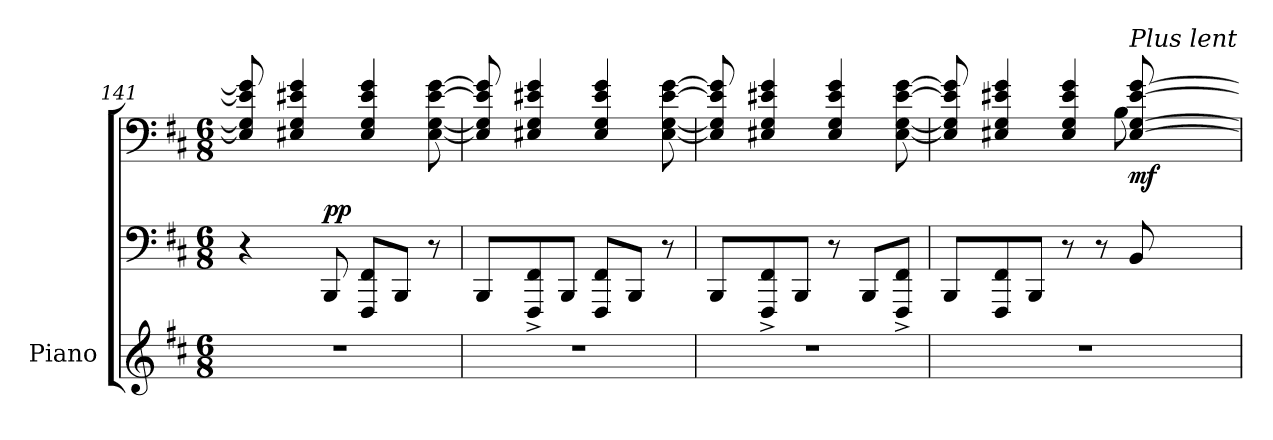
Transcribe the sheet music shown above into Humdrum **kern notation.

**kern	**kern	**kern	**dynam
*part1	*part1	*part1	*part1
*staff3	*staff2	*staff1	*staff1/2/3
*I"Piano	*	*	*
*I'Pno.	*	*	*
!!LO:LB:g=z
*clefG2	*clefF4	*clefF4	*
*k[f#c#]	*k[f#c#]	*k[f#c#]	*
*D:	*D:	*D:	*
*M6/8	*M6/8	*M6/8	*
=141	=141	=141	=141
2.r	4r	8E#/] 8G/] 8e#/] 8g/]	.
.	.	4E#X/ 4G/ 4e#X/ 4g/	.
!	!	!	!LO:DY:a=2
.	8BBB/	.	pp
.	8FFF#/ 8FF#/L	4E#/ 4G/ 4e#/ 4g/	.
.	8BBB/J	.	.
.	8r	[8E#\ [8G\ [8e#\ [8g\	.
=142	=142	=142	=142
2.r	8BBB/L	8E#/] 8G/] 8e#/] 8g/]	.
.	8FFF#/^ 8FF#/^	4E#X/ 4G/ 4e#X/ 4g/	.
.	8BBB/J	.	.
.	8FFF#/ 8FF#/L	4E#/ 4G/ 4e#/ 4g/	.
.	8BBB/J	.	.
.	8r	[8E#\ [8G\ [8e#\ [8g\	.
=143	=143	=143	=143
2.r	8BBB/L	8E#/] 8G/] 8e#/] 8g/]	.
.	8FFF#/^ 8FF#/^	4E#X/ 4G/ 4e#X/ 4g/	.
.	8BBB/J	.	.
.	8r	4E#/ 4G/ 4e#/ 4g/	.
.	8BBB/L	.	.
.	8FFF#/^ 8FF#/^J	[8E#\ [8G\ [8e#\ [8g\	.
=144	=144	=144	=144
*	*	*^	*
2.r	8BBB/L	8E#/] 8G/] 8e#/] 8g/]	8ryy	.
*	*	*v	*v	*
.	8FFF#/ 8FF#/	4E#X/ 4G/ 4e#X/ 4g/	.
.	8BBB/J	.	.
.	8r	4E#/ 4G/ 4e#/ 4g/	.
.	8r	.	.
*	*	*^	*
!	!	!LO:TX:a:i:t=Plus lent	!	!
!	!	!	!	!LO:DY:b
.	8BB/	[8E#/ [8G/ [8e#/ [8g/	8B\	mf
*	*	*v	*v	*
=	=	=	=
*-	*-	*-	*-
